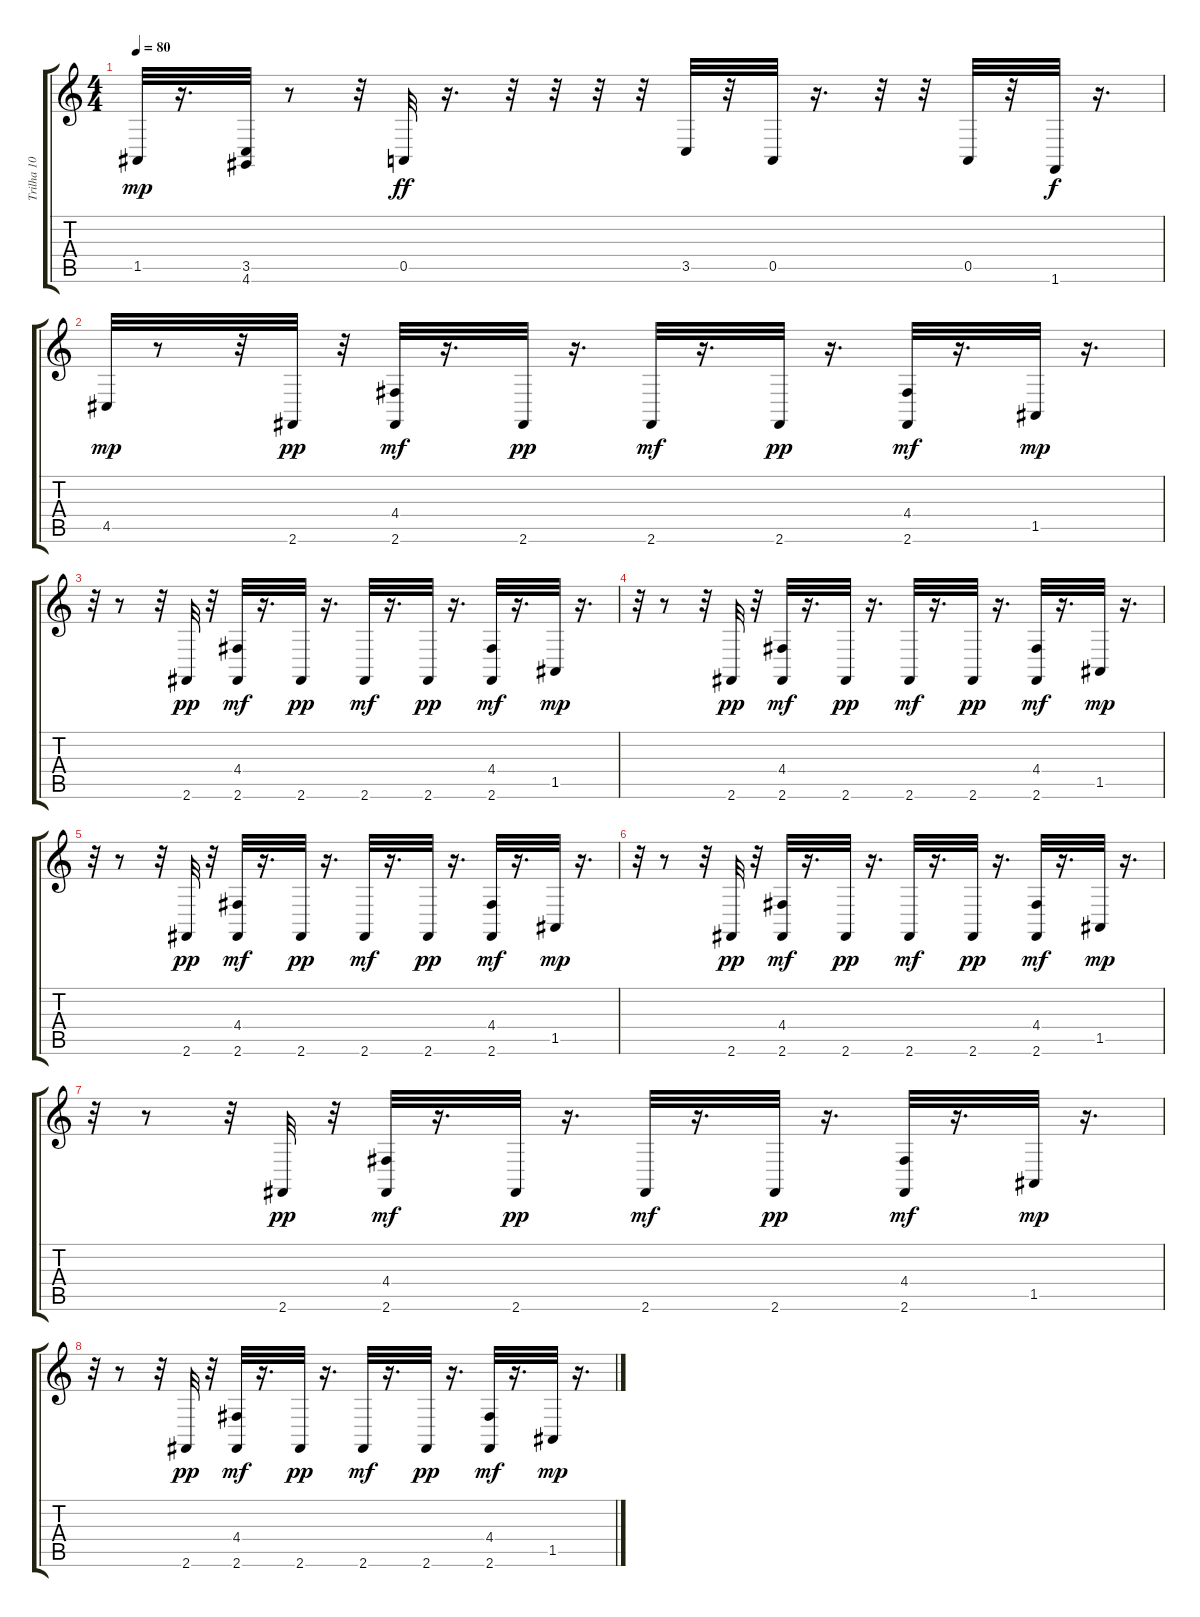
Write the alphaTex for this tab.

\track ("Trilha 10" "Trilha 10") {instrument acousticgrandpiano}
\staff {score tabs}
\tuning (E4 B3 G3 D3 A2 E2) {hide}
\ts (4 4)
\tempo 80
\clef g2
\ks c
1.5.32{dy mp} r.16{d} (3.5 4.6).32 r.8 r.32 0.5.32{dy ff} r.16{d} r.32 r.32 r.32 r.32 3.5.32 r.32 0.5.32 r.16{d} r.32 r.32 0.5.32 r.32 1.6.32{dy f} r.16{d} |
4.5.32{dy mp} r.8 r.32 2.6.32{dy pp} r.32 (4.4 2.6).32{dy mf} r.16{d} 2.6.32{dy pp} r.16{d} 2.6.32{dy mf} r.16{d} 2.6.32{dy pp} r.16{d} (4.4 2.6).32{dy mf} r.16{d} 1.5.32{dy mp} r.16{d} |
r.32 r.8 r.32 2.6.32{dy pp} r.32 (4.4 2.6).32{dy mf} r.16{d} 2.6.32{dy pp} r.16{d} 2.6.32{dy mf} r.16{d} 2.6.32{dy pp} r.16{d} (4.4 2.6).32{dy mf} r.16{d} 1.5.32{dy mp} r.16{d} |
r.32 r.8 r.32 2.6.32{dy pp} r.32 (4.4 2.6).32{dy mf} r.16{d} 2.6.32{dy pp} r.16{d} 2.6.32{dy mf} r.16{d} 2.6.32{dy pp} r.16{d} (4.4 2.6).32{dy mf} r.16{d} 1.5.32{dy mp} r.16{d} |
r.32 r.8 r.32 2.6.32{dy pp} r.32 (4.4 2.6).32{dy mf} r.16{d} 2.6.32{dy pp} r.16{d} 2.6.32{dy mf} r.16{d} 2.6.32{dy pp} r.16{d} (4.4 2.6).32{dy mf} r.16{d} 1.5.32{dy mp} r.16{d} |
r.32 r.8 r.32 2.6.32{dy pp} r.32 (4.4 2.6).32{dy mf} r.16{d} 2.6.32{dy pp} r.16{d} 2.6.32{dy mf} r.16{d} 2.6.32{dy pp} r.16{d} (4.4 2.6).32{dy mf} r.16{d} 1.5.32{dy mp} r.16{d} |
r.32 r.8 r.32 2.6.32{dy pp} r.32 (4.4 2.6).32{dy mf} r.16{d} 2.6.32{dy pp} r.16{d} 2.6.32{dy mf} r.16{d} 2.6.32{dy pp} r.16{d} (4.4 2.6).32{dy mf} r.16{d} 1.5.32{dy mp} r.16{d} |
r.32 r.8 r.32 2.6.32{dy pp} r.32 (4.4 2.6).32{dy mf} r.16{d} 2.6.32{dy pp} r.16{d} 2.6.32{dy mf} r.16{d} 2.6.32{dy pp} r.16{d} (4.4 2.6).32{dy mf} r.16{d} 1.5.32{dy mp} r.16{d}
